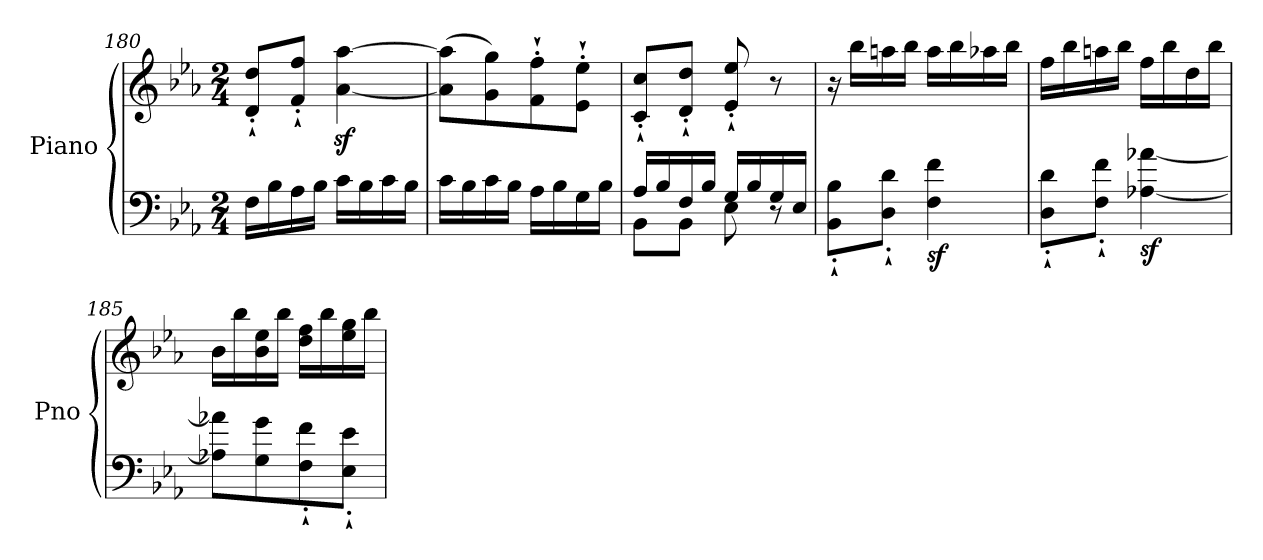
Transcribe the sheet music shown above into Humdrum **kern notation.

**kern	**kern	**dynam
*part1	*part1	*part1
*staff2	*staff1	*staff1/2
*I"Piano	*	*
*I'Pno	*	*
*clefF4	*clefG2	*
*k[b-e-a-]	*k[b-e-a-]	*
*M2/4	*M2/4	*
=180	=180	=180
*^	*	*
2ryy	16F\LL	8d/'` 8dd/'`L	.
.	16B-\	.	.
.	16A-\	8f/'` 8ff/'`J	.
.	16B-\JJ	.	.
.	16c\LL	[4a-\z< [4aa-\z<	.
.	16B-\	.	.
.	16c\	.	.
.	16B-\JJ	.	.
=181	=181	=181	=181
2ryy	16c\LL	(>8a-\] 8aa-\]L	.
.	16B-\	.	.
.	16c\	8g\ 8gg\)	.
.	16B-\JJ	.	.
.	16A-\LL	8f\'` 8ff\'`	.
.	16B-\	.	.
.	16G\	8e-\'` 8ee-\'`J	.
.	16B-\JJ	.	.
=182	=182	=182	=182
*	*^	*	*
2ryy	16A-/LL	8BB-\L	8c/'` 8cc/'`L	.
.	16B-/	.	.	.
.	16F/	8BB-\J	8d/'` 8dd/'`J	.
.	16B-/JJ	.	.	.
.	16G/LL	8E-\	8e-/'` 8ee-/'`	.
.	16B-/	.	.	.
.	16G/	8r	8r	.
.	16E-/JJ	.	.	.
*	*v	*v	*	*
!!LO:LB:g=z
=183	=183	=183	=183
2ryy	8BB-\'` 8B-\'`L	16r	.
.	.	16bb-\LL	.
.	8D\'` 8d\'`J	16aan\	.
.	.	16bb-\JJ	.
!	!	!	!LO:DY:b=2
.	4F\ 4f\	16aa\LL	sf
.	.	16bb-\	.
.	.	16aa-X\	.
.	.	16bb-\JJ	.
!!LO:LB:g=z
=184	=184	=184	=184
2ryy	8D\'` 8d\'`L	16ff\LL	.
.	.	16bb-\	.
.	8F\'` 8f\'`J	16aan\	.
.	.	16bb-\JJ	.
!	!	!	!LO:DY:b=2
.	[4A-X\ [4a-X\	16ff\LL	sf
.	.	16bb-\	.
.	.	16dd\	.
.	.	16bb-\JJ	.
=185	=185	=185	=185
2ryy	8A-X\] 8a-X\]L	16b-\LL	.
.	.	16bb-\	.
.	8G\ 8g\	16b-\ 16ee-\	.
.	.	16bb-\JJ	.
.	8F\'` 8f\'`	16dd\ 16ff\LL	.
.	.	16bb-\	.
.	8E-\'` 8e-\'`J	16ee-\ 16gg\	.
.	.	16bb-\JJ	.
*v	*v	*	*
=	=	=
*-	*-	*-
